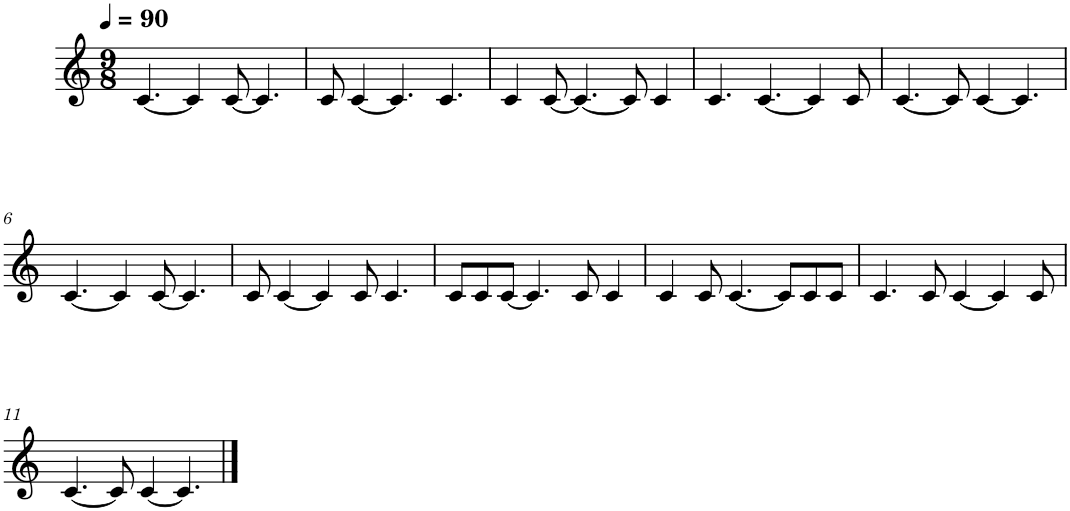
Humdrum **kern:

**kern
*part1
*staff1
*I"Piano
*I'Pno.
*clefG2
*k[]
*M9/8
*MM90
=1
[4.c/
4c/]
[8c/
4.c/]
=2
8c/
[4c/
4.c/]
4.c/
=3
4c/
[8c/
4.c/_
8c/]
4c/
=4
4.c/
[4.c/
4c/]
8c/
=5
[4.c/
8c/]
[4c/
4.c/]
!!LO:LB:g=z
=6
[4.c/
4c/]
[8c/
4.c/]
=7
8c/
[4c/
4c/]
8c/
4.c/
=8
8c/L
8c/
[8c/J
4.c/]
8c/
4c/
=9
4c/
8c/
[4.c/
8c/L]
8c/
8c/J
=10
4.c/
8c/
[4c/
4c/]
8c/
!!LO:LB:g=z
=11
[4.c/
8c/]
[4c/
4.c/]
==
*-
